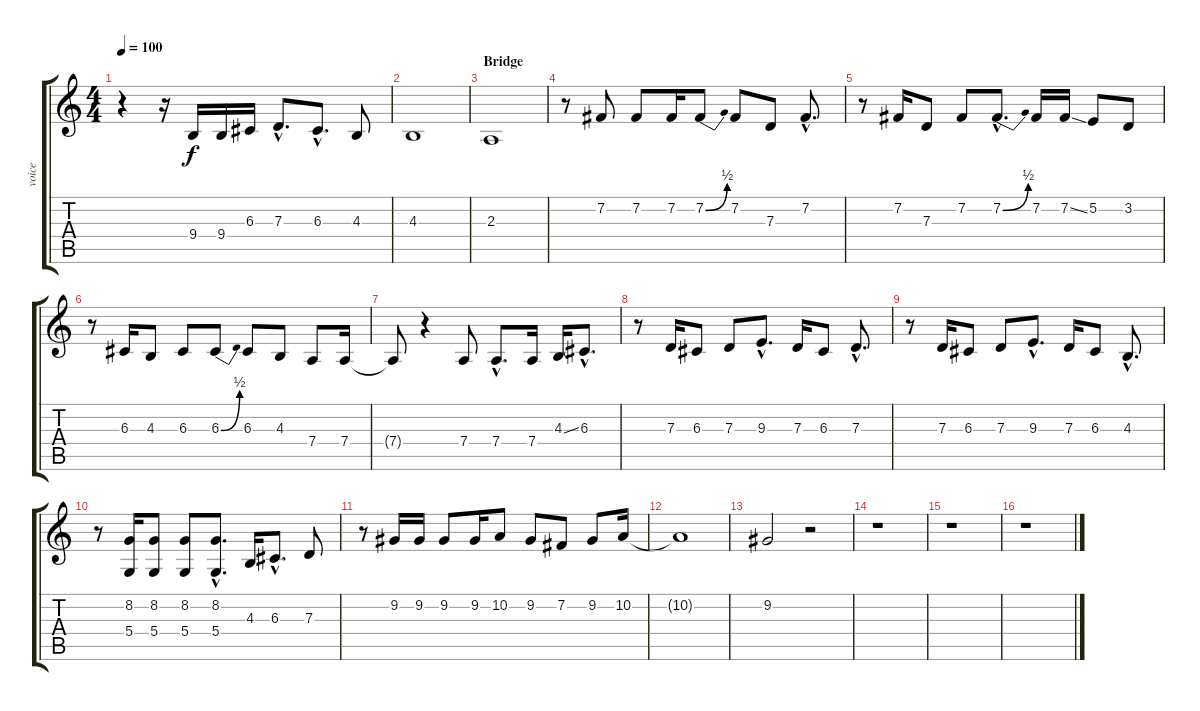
\track ("voice" "voice") {instrument trumpet}
\staff {score tabs}
\tuning (E4 B3 G3 D3 A2 E2) {hide}
\ts (4 4)
\tempo 100
\clef g2
\ks c
r.4{dy f} r.16 9.4.16 9.4.16 6.3.16 7.3{hac}.8{d} 6.3{hac}.8{d} 4.3.8 |
4.3.1 |
\section ("" "Bridge")
2.3.1 |
r.8 7.2.8 7.2.8 7.2.16 7.2{be (bend 0 0 60 2)}.8 7.2.8 7.3.8 7.2{hac}.8{d} |
r.8 7.2.16 7.3.8 7.2.8 7.2{be (bend 0 0 60 2) hac}.8{d} 7.2.16 7.2{ss}.16 5.2.8 3.2.8 |
r.8 6.3.16 4.3.8 6.3.8 6.3{be (bend 0 0 60 2)}.8 6.3.8 4.3.8 7.4.8 7.4.16 |
7.4{t}.8 r.4 7.4.8 7.4{hac}.8{d} 7.4.16 4.3{ss}.16 6.3{hac}.8{d} |
r.8 7.3.16 6.3.8 7.3.8 9.3{hac}.8{d} 7.3.16 6.3.8 7.3{hac}.8{d} |
r.8 7.3.16 6.3.8 7.3.8 9.3{hac}.8{d} 7.3.16 6.3.8 4.3{hac}.8{d} |
r.8 (8.2 5.4).16 (8.2 5.4).8 (8.2 5.4).8 (8.2{hac} 5.4{hac}).8{d} 4.3.16 6.3{hac}.8{d} 7.3.8 |
r.8 9.2.16 9.2.16 9.2.8 9.2.16 10.2.8 9.2.8 7.2.8 9.2.8 10.2.16 |
10.2{t}.1 |
9.2.2 r.2 |
r.1 |
r.1 |
r.1
